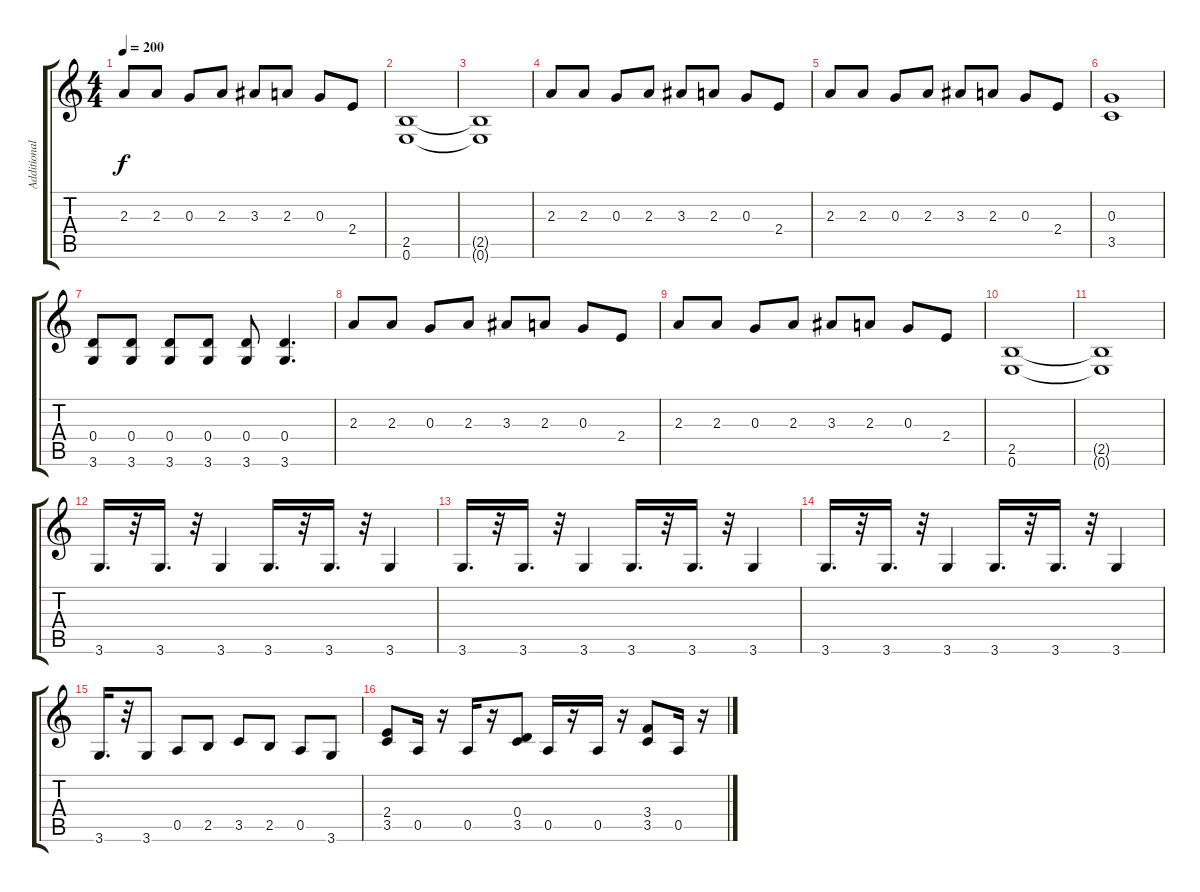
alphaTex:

\track ("Additional Guitar2" "Additional") {instrument overdrivenguitar}
\staff {score tabs}
\tuning (E4 B3 G3 D3 A2 E2) {hide}
\ts (4 4)
\tempo 200
\clef g2
\ks c
2.3.8{dy f} 2.3.8 0.3.8 2.3.8 3.3.8 2.3.8 0.3.8 2.4.8 |
(2.5 0.6).1 |
(2.5{t} 0.6{t}).1 |
2.3.8 2.3.8 0.3.8 2.3.8 3.3.8 2.3.8 0.3.8 2.4.8 |
2.3.8 2.3.8 0.3.8 2.3.8 3.3.8 2.3.8 0.3.8 2.4.8 |
(0.3 3.5).1 |
(0.4 3.6).8 (0.4 3.6).8 (0.4 3.6).8 (0.4 3.6).8 (0.4 3.6).8 (0.4 3.6).4{d} |
2.3.8 2.3.8 0.3.8 2.3.8 3.3.8 2.3.8 0.3.8 2.4.8 |
2.3.8 2.3.8 0.3.8 2.3.8 3.3.8 2.3.8 0.3.8 2.4.8 |
(2.5 0.6).1 |
(2.5{t} 0.6{t}).1 |
3.6.16{d} r.32 3.6.16{d} r.32 3.6.4 3.6.16{d} r.32 3.6.16{d} r.32 3.6.4 |
3.6.16{d} r.32 3.6.16{d} r.32 3.6.4 3.6.16{d} r.32 3.6.16{d} r.32 3.6.4 |
3.6.16{d} r.32 3.6.16{d} r.32 3.6.4 3.6.16{d} r.32 3.6.16{d} r.32 3.6.4 |
3.6.16{d} r.32 3.6.8 0.5.8 2.5.8 3.5.8 2.5.8 0.5.8 3.6.8 |
(2.4 3.5).8 0.5.16 r.16 0.5.16 r.16 (0.4 3.5).8 0.5.16 r.16 0.5.16 r.16 (3.4 3.5).8 0.5.16 r.16
